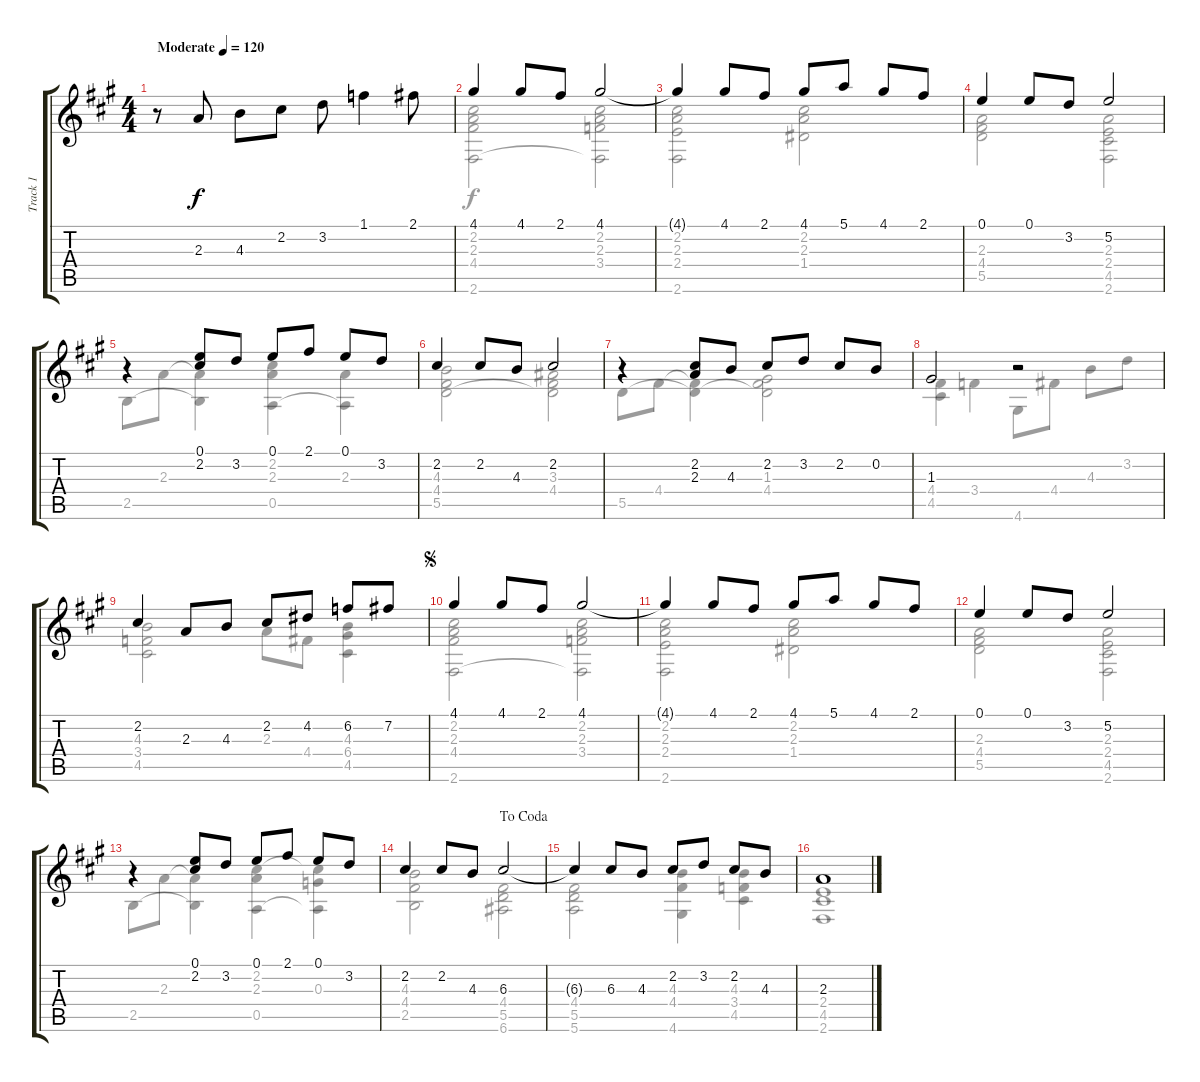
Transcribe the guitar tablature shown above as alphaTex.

\track ("Track 1" "Track 1") {instrument electricguitarjazz}
\staff {score tabs}
\tuning (E4 B3 G3 D3 A2 E2) {hide}
\voice
\ts (4 4)
\tempo (120 "Moderate")
\clef g2
\ks f#minor
r.8{dy f instrument electricguitarjazz} 2.3.8 4.3.8 2.2.8 3.2.8 1.1.4 2.1.8 |
4.1.4 4.1.8 2.1.8 4.1.2 |
4.1{t}.4 4.1.8 2.1.8 4.1.8 5.1.8 4.1.8 2.1.8 |
0.1.4 0.1.8 3.2.8 5.2.2 |
r.4 (0.1 2.2).8 3.2.8 0.1.8 2.1.8 0.1.8 3.2.8 |
2.2.4 2.2.8 4.3.8 2.2.2 |
r.4 (2.2 2.3).8 4.3.8 2.2.8 3.2.8 2.2.8 0.2.8 |
1.3.2 r.2 |
2.2.4 2.3.8 4.3.8 2.2.8 4.2.8 6.2.8 7.2.8 |
\jump segno
4.1.4 4.1.8 2.1.8 4.1.2 |
4.1{t}.4 4.1.8 2.1.8 4.1.8 5.1.8 4.1.8 2.1.8 |
0.1.4 0.1.8 3.2.8 5.2.2 |
r.4 (0.1 2.2).8 3.2.8 0.1.8 2.1.8 0.1.8 3.2.8 |
\jump dacoda
2.2.4 2.2.8 4.3.8 6.3.2 |
6.3{t}.4 6.3.8 4.3.8 2.2.8 3.2.8 2.2.8 4.3.8 |
2.3.1
\voice
\clef g2
\ottava regular
\simile none
\ks f#minor
|
(2.2 2.3 4.4 2.6).2 (2.2 2.3 3.4 2.6{t}).2 |
(2.2 2.3 2.4 2.6).2 (2.2 2.3 1.4).2 |
(2.3 4.4 5.5).2 (2.3 2.4 4.5 2.6).2 |
2.5.8 2.3.8 (2.3{t} 2.5{t}).4 (2.2 2.3 0.5).4 (2.3 0.5{t}).4 |
(4.3 4.4 5.5).2 (3.3 4.4 5.5{t}).2 |
5.5.8 4.4.8 (4.4{t} 5.5{t}).4 (1.3 4.4 5.5{t}).2 |
(4.4 4.5).4 3.4.4 4.6.8 4.4.8 4.3.8 3.2.8 |
(4.3 3.4 4.5).2 2.3.8 4.4.8 (4.3 6.4 4.5).4 |
(2.2 2.3 4.4 2.6).2 (2.2 2.3 3.4 2.6{t}).2 |
(2.2 2.3 2.4 2.6).2 (2.2 2.3 1.4).2 |
(2.3 4.4 5.5).2 (2.3 2.4 4.5 2.6).2 |
2.5.8 2.3.8 (2.3{t} 2.5{t}).4 (2.2 2.3 0.5).4 (2.2{t} 0.3 0.5{t}).4 |
(4.3 4.4 2.5).2 (4.4 5.5 6.6).2 |
(4.4 5.5 5.6).2 (4.3 4.4 4.6).4 (4.3 3.4 4.5).4 |
(2.4 4.5 2.6).1
